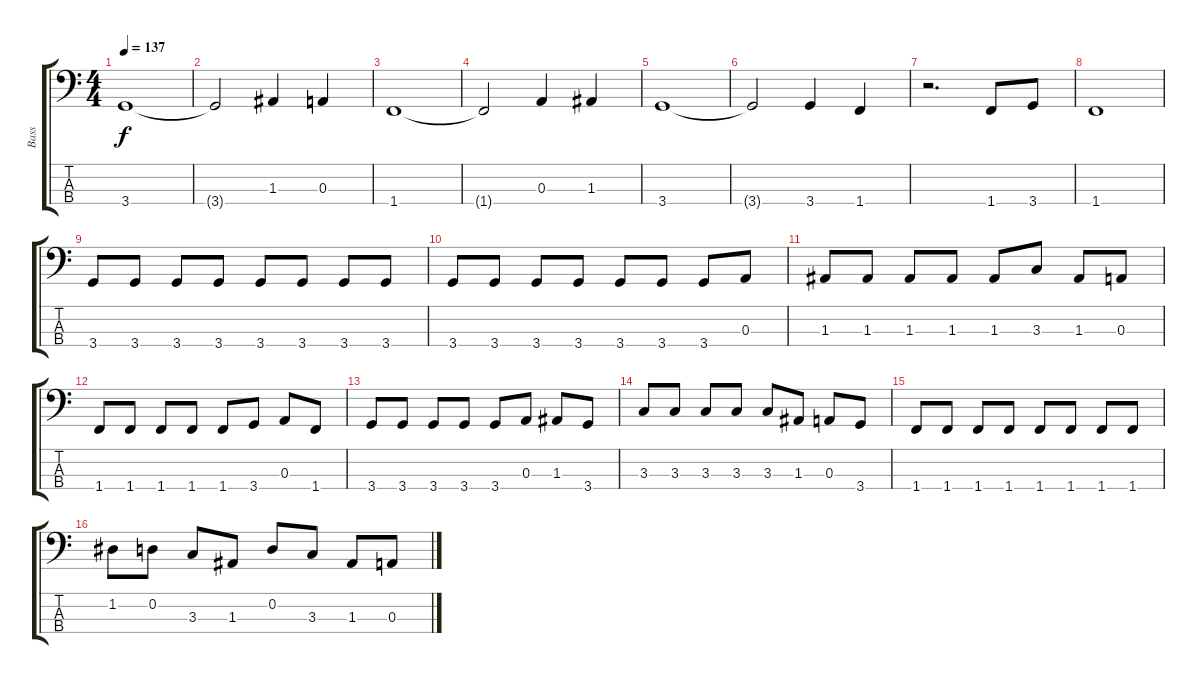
\track ("Bass" "Bass") {instrument electricbasspick}
\staff {score tabs}
\tuning (G2 D2 A1 E1) {hide}
\ts (4 4)
\tempo 137
\clef f4
\ks c
3.4.1{dy f instrument electricbasspick} |
3.4{t}.2 1.3.4 0.3.4 |
1.4.1 |
1.4{t}.2 0.3.4 1.3.4 |
3.4.1 |
3.4{t}.2 3.4.4 1.4.4 |
r.2{d} 1.4.8 3.4.8 |
1.4.1 |
3.4.8 3.4.8 3.4.8 3.4.8 3.4.8 3.4.8 3.4.8 3.4.8 |
3.4.8 3.4.8 3.4.8 3.4.8 3.4.8 3.4.8 3.4.8 0.3.8 |
1.3.8 1.3.8 1.3.8 1.3.8 1.3.8 3.3.8 1.3.8 0.3.8 |
1.4.8 1.4.8 1.4.8 1.4.8 1.4.8 3.4.8 0.3.8 1.4.8 |
3.4.8 3.4.8 3.4.8 3.4.8 3.4.8 0.3.8 1.3.8 3.4.8 |
3.3.8 3.3.8 3.3.8 3.3.8 3.3.8 1.3.8 0.3.8 3.4.8 |
1.4.8 1.4.8 1.4.8 1.4.8 1.4.8 1.4.8 1.4.8 1.4.8 |
1.2.8 0.2.8 3.3.8 1.3.8 0.2.8 3.3.8 1.3.8 0.3.8
